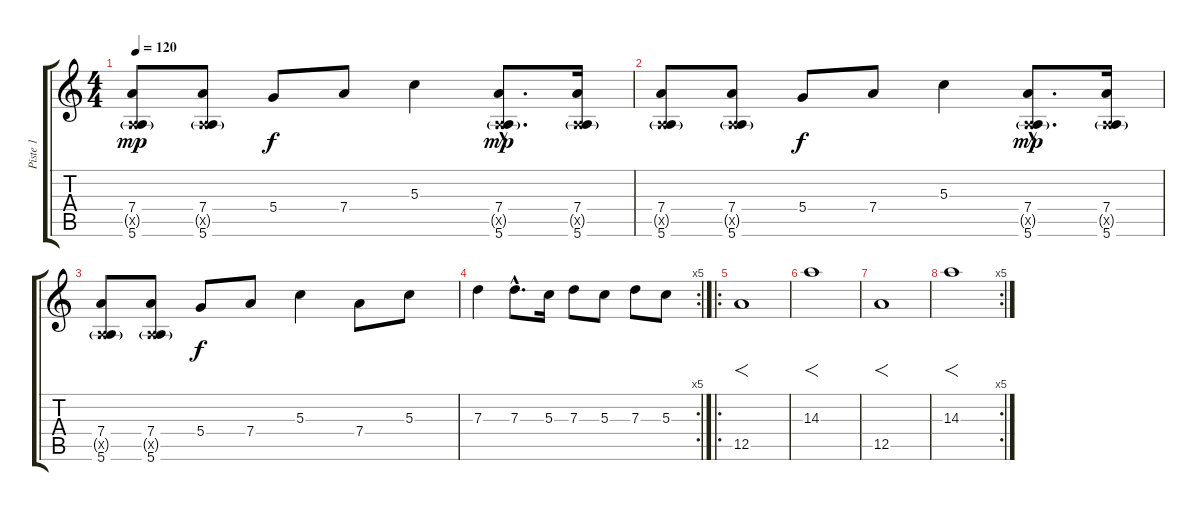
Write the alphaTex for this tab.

\track ("Piste 1" "Piste 1") {instrument overdrivenguitar}
\staff {score tabs}
\tuning (E4 B3 G3 D3 A2 E2) {hide}
\ts (4 4)
\tempo 120
\clef g2
\ks c
(7.4 0.5{g x} 5.6).8{dy mp instrument overdrivenguitar} (7.4 0.5{g x} 5.6).8 5.4.8{dy f} 7.4.8 5.3.4 (7.4{hac} 0.5{g hac x} 5.6{hac}).8{d dy mp} (7.4 0.5{g x} 5.6).16 |
(7.4 0.5{g x} 5.6).8 (7.4 0.5{g x} 5.6).8 5.4.8{dy f} 7.4.8 5.3.4 (7.4{hac} 0.5{g hac x} 5.6{hac}).8{d dy mp} (7.4 0.5{g x} 5.6).16 |
(7.4 0.5{g x} 5.6).8 (7.4 0.5{g x} 5.6).8 5.4.8{dy f} 7.4.8 5.3.4 7.4.8 5.3.8 |
\rc 5
7.3.4 7.3{hac}.8{d} 5.3.16 7.3.8 5.3.8 7.3.8 5.3.8 |
\ro
12.5.1{f} |
14.3.1{f} |
12.5.1{f} |
\rc 5
14.3.1{f}
